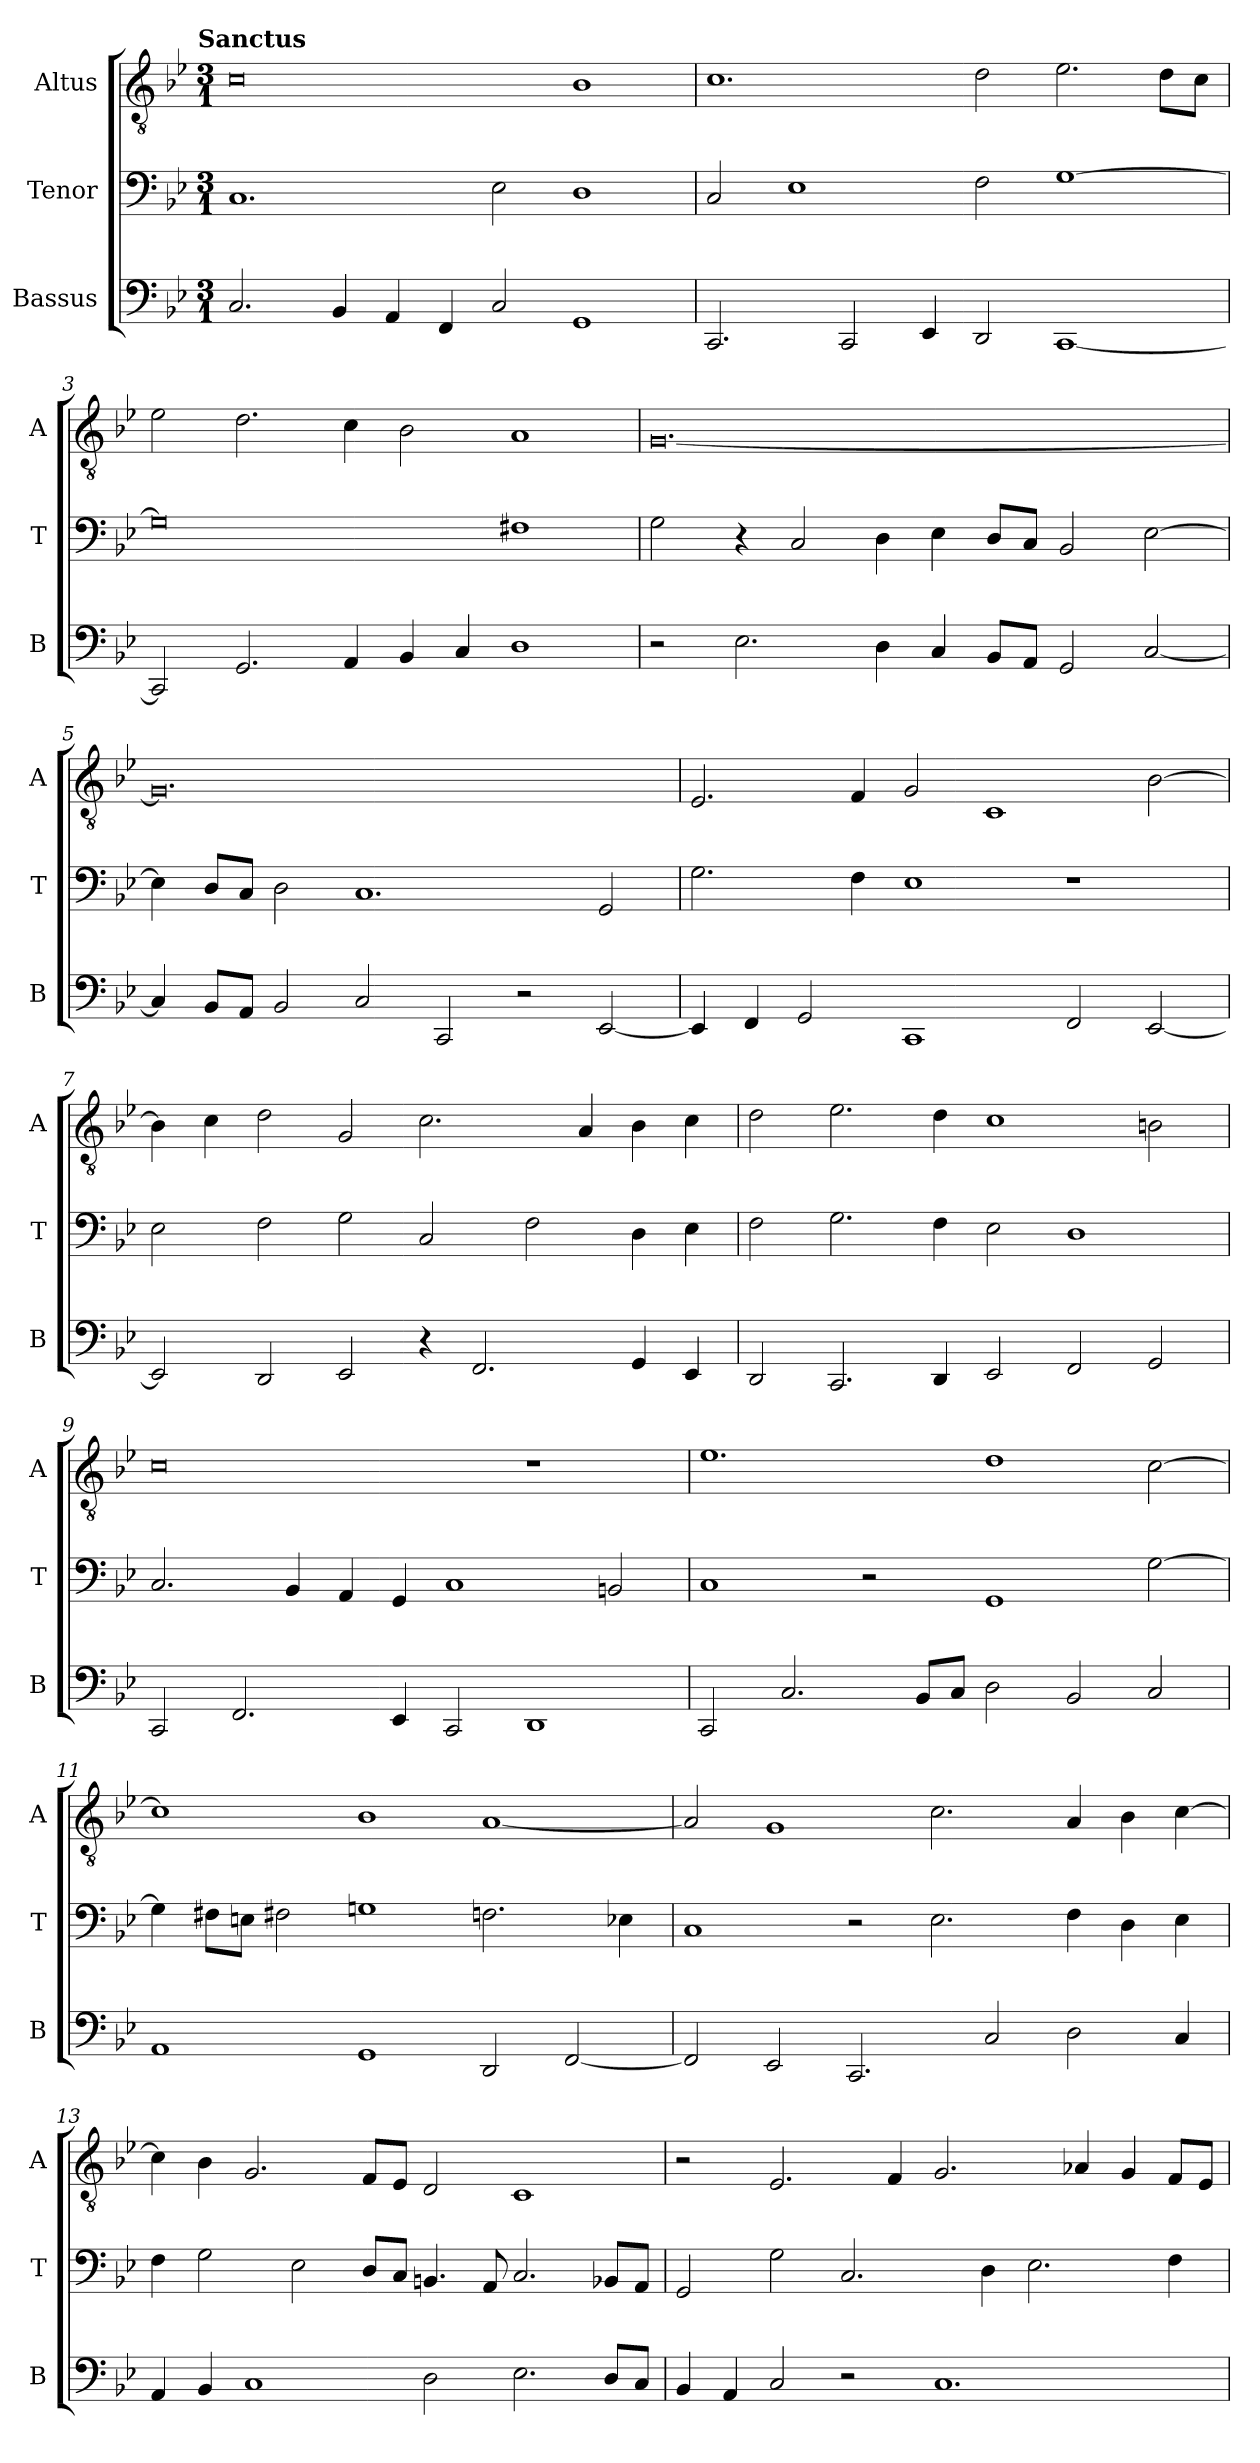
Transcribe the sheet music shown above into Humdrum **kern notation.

**kern	**kern	**kern
*part3	*part2	*part1
*staff3	*staff2	*staff1
*I"Bassus	*I"Tenor	*I"Altus
*I'B	*I'T	*I'A
*clefF4	*clefF4	*clefGv2
*k[b-e-]	*k[b-e-]	*k[b-e-]
!!LO:TX:omd:t=Sanctus
*M3/1	*M3/1	*M3/1
=1	=1	=1
2.C/	1.C	0c
4BB-/	.	.
4AA/	.	.
4FF/	.	.
2C/	2E-\	.
1GG	1D	1B-
=2	=2	=2
2.CC/	2C/	1.c
.	1E-	.
2CC/	.	.
4EE-/	.	.
2DD/	2F\	2d\
[1CC	[1G	2.e-\
.	.	8d\L
.	.	8c\J
=3	=3	=3
2CC/]	0G]	2e-\
2.GG/	.	2.d\
4AA/	.	4c\
4BB-/	.	2B-\
4C/	.	.
1D	1F#X	1A
=4	=4	=4
2r	2G\	[0.G
2.E-\	4r	.
.	2C/	.
4D\	4D\	.
4C/	4E-\	.
8BB-/L	8D/L	.
8AA/J	8C/J	.
2GG/	2BB-/	.
[2C/	[2E-\	.
=5	=5	=5
4C/]	4E-\]	0.G]
8BB-/L	8D/L	.
8AA/J	8C/J	.
2BB-/	2D\	.
2C/	1.C	.
2CC/	.	.
2r	.	.
[2EE-/	2GG/	.
=6	=6	=6
4EE-/]	2.G\	2.E-/
4FF/	.	.
2GG/	.	.
.	4F\	4F/
1CC	1E-	2G/
.	.	1C
2FF/	1r	.
[2EE-/	.	[2B-\
=7	=7	=7
2EE-/]	2E-\	4B-\]
.	.	4c\
2DD/	2F\	2d\
2EE-/	2G\	2G/
4r	2C/	2.c\
2.FF/	.	.
.	2F\	.
.	.	4A/
4GG/	4D\	4B-\
4EE-/	4E-\	4c\
=8	=8	=8
2DD/	2F\	2d\
2.CC/	2.G\	2.e-\
4DD/	4F\	4d\
2EE-/	2E-\	1c
2FF/	1D	.
2GG/	.	2Bn\
=9	=9	=9
2CC/	2.C/	0c
2.FF/	.	.
.	4BB-/	.
.	4AA/	.
4EE-/	4GG/	.
2CC/	1C	.
1DD	.	1r
.	2BBn/	.
=10	=10	=10
2CC/	1C	1.e-
2.C/	.	.
.	2r	.
8BB-/L	.	.
8C/J	.	.
2D\	1GG	1d
2BB-/	.	.
2C/	[2G\	[2c\
=11	=11	=11
1AA	4G\]	1c]
.	8F#X\L	.
.	8En\J	.
.	2F#X\	.
1GG	1Gn	1B-
2DD/	2.Fn\	[1A
[2FF/	.	.
.	4E-X\	.
=12	=12	=12
2FF/]	1C	2A/]
2EE-/	.	1G
2.CC/	2r	.
.	2.E-\	2.c\
2C/	.	.
2D\	4F\	4A/
.	4D\	4B-\
4C/	4E-\	[4c\
=13	=13	=13
4AA/	4F\	4c\]
4BB-/	2G\	4B-\
1C	.	2.G/
.	2E-\	.
.	8D/L	8F/L
.	8C/J	8E-/J
2D\	4.BBn/	2D/
.	8AA/	.
2.E-\	2.C/	1C
8D/L	8BB-X/L	.
8C/J	8AA/J	.
=14	=14	=14
4BB-/	2GG/	2r
4AA/	.	.
2C/	2G\	2.E-/
2r	2.C/	.
.	.	4F/
1.C	.	2.G/
.	4D\	.
.	2.E-\	.
.	.	4A-X/
.	.	4G/
.	4F\	8F/L
.	.	8E-/J
=	=	=
*-	*-	*-
